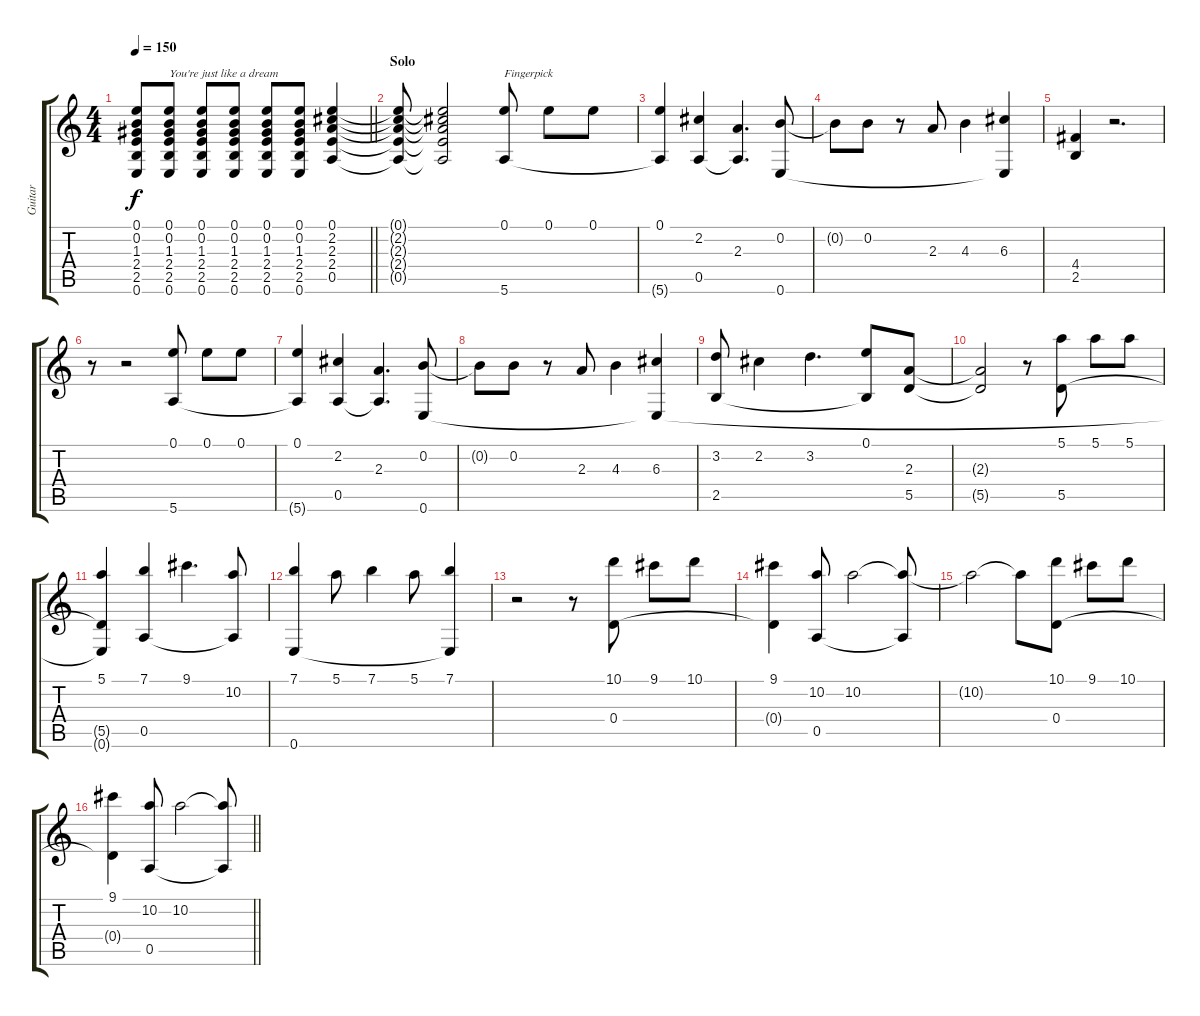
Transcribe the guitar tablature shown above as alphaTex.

\track ("Guitar" "Guitar") {instrument acousticguitarsteel}
\staff {score tabs}
\tuning (E4 B3 G3 D3 A2 E2) {hide}
\ts (4 4)
\tempo 150
\clef g2
\barLineRight lightlight
\ks c
(0.1{t} 0.2{t} 1.3{t} 2.4{t} 2.5{t} 0.6{t}).8{dy f} (0.1 0.2 1.3 2.4 2.5 0.6).8{txt "You're just like a dream"} (0.1 0.2 1.3 2.4 2.5 0.6).8 (0.1 0.2 1.3 2.4 2.5 0.6).8 (0.1 0.2 1.3 2.4 2.5 0.6).8 (0.1 0.2 1.3 2.4 2.5 0.6).8 (0.1 2.2 2.3 2.4 0.5).4 |
\section ("" "Solo")
(0.1{t} 2.2{t} 2.3{t} 2.4{t} 0.5{t}).8 (0.1{t} 2.2{t} 2.3{t} 2.4{t} 0.5{t}).2 (0.1 5.6).8{txt "Fingerpick"} 0.1.8 0.1.8 |
(0.1 5.6{t}).4 (2.2 0.5).4 (2.3 0.5{t}).4{d} (0.2 0.6).8 |
0.2{t}.8 0.2.8 r.8 2.3.8 4.3.4 (6.3 0.6{t}).4 |
(4.4 2.5).4 r.2{d} |
r.8 r.2 (0.1 5.6).8 0.1.8 0.1.8 |
(0.1 5.6{t}).4 (2.2 0.5).4 (2.3 0.5{t}).4{d} (0.2 0.6).8 |
0.2{t}.8 0.2.8 r.8 2.3.8 4.3.4 (6.3 0.6{t}).4 |
(3.2 2.5).8 2.2.4 3.2.4{d} (0.1 2.5{t}).8 (2.3 5.5).8 |
(2.3{t} 5.5{t}).2 r.8 (5.1 5.5).8 5.1.8 5.1.8 |
(5.1 5.5{t} 0.6{t}).4 (7.1 0.5).4 9.1.4{d} (10.2 0.5{t}).8 |
(7.1 0.6).4 5.1.8 7.1.4 5.1.8 (7.1 0.6{t}).4 |
r.2 r.8 (10.1 0.4).8 9.1.8 10.1.8 |
(9.1 0.4{t}).4 (10.2 0.5).8 10.2.2 (10.2{t} 0.5{t}).8 |
10.2{t}.2 10.2{t}.8 (10.1 0.4).8 9.1.8 10.1.8 |
\barLineRight lightlight
(9.1 0.4{t}).4 (10.2 0.5).8 10.2.2 (10.2{t} 0.5{t}).8
